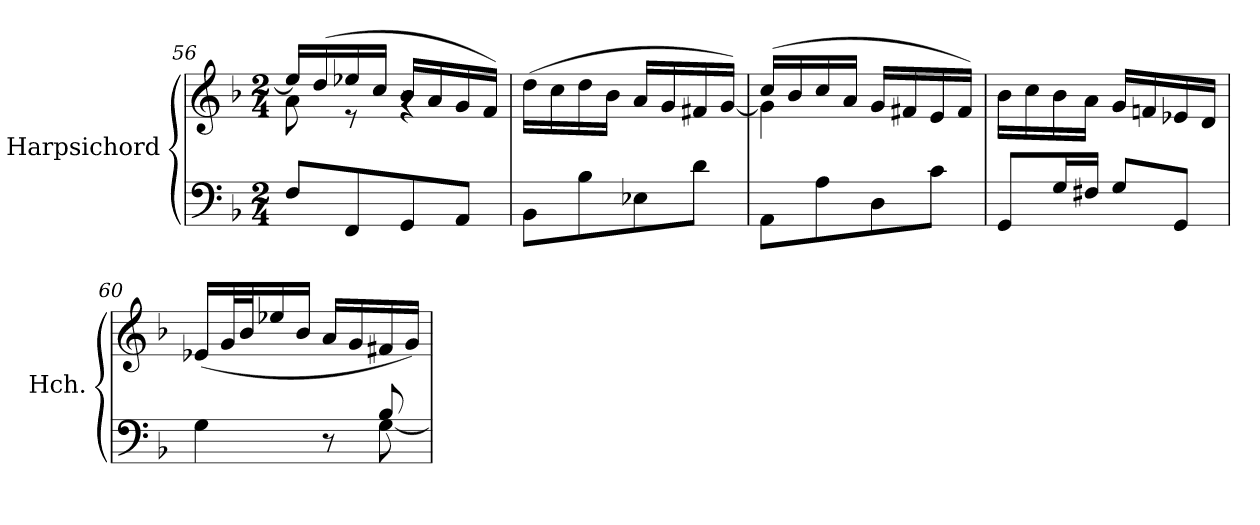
**kern	**kern
*part1	*part1
*staff2	*staff1
*I"Harpsichord	*
*I'Hch.	*
*clefF4	*clefG2
*k[b-]	*k[b-]
*M2/4	*M2/4
=56	=56
*	*^
8F/L	16ee/LL]	8a\
.	(16dd/	.
8FF/	16ee-X/	8r
.	16cc/JJ	.
8GG/	16b-/LL	4rg
.	16a/	.
8AA/J	16g/	.
.	16f/JJ)	.
*	*v	*v
=57	=57
8BB-\L	(16dd\LL
.	16cc\
8B-\	16dd\
.	16b-\JJ
8E-X\	16a/LL
.	16g/
8d\J	16f#X/
.	[16g/JJ)
=58	=58
*	*^
8AA\L	(16cc/LL	4g\]
.	16b-/	.
8A\	16cc/	.
.	16a/JJ	.
8D\	16g/LL	4ryy
.	16f#X/	.
8c\J	16e/	.
.	16f#/JJ)	.
*	*v	*v
=59	=59
8GG/L	16b-\LL
.	16cc\
16G/L	16b-\
16F#X/JJ	16a\JJ
8G/L	16g/LL
.	16fn/
8GG/J	16e-X/
.	16d/JJ
!!LO:LB:g=z
=60	=60
*^	*
4ryy	4G\	(16e-X/LL
.	.	32g/L
.	.	32b-/J
.	.	16ee-X/
.	.	16b-/JJ
8r	8ryy	16a/LL
.	.	16g/
8B-/	[8G\	16f#X/
.	.	16g/JJ)
*v	*v	*
=	=
*-	*-
